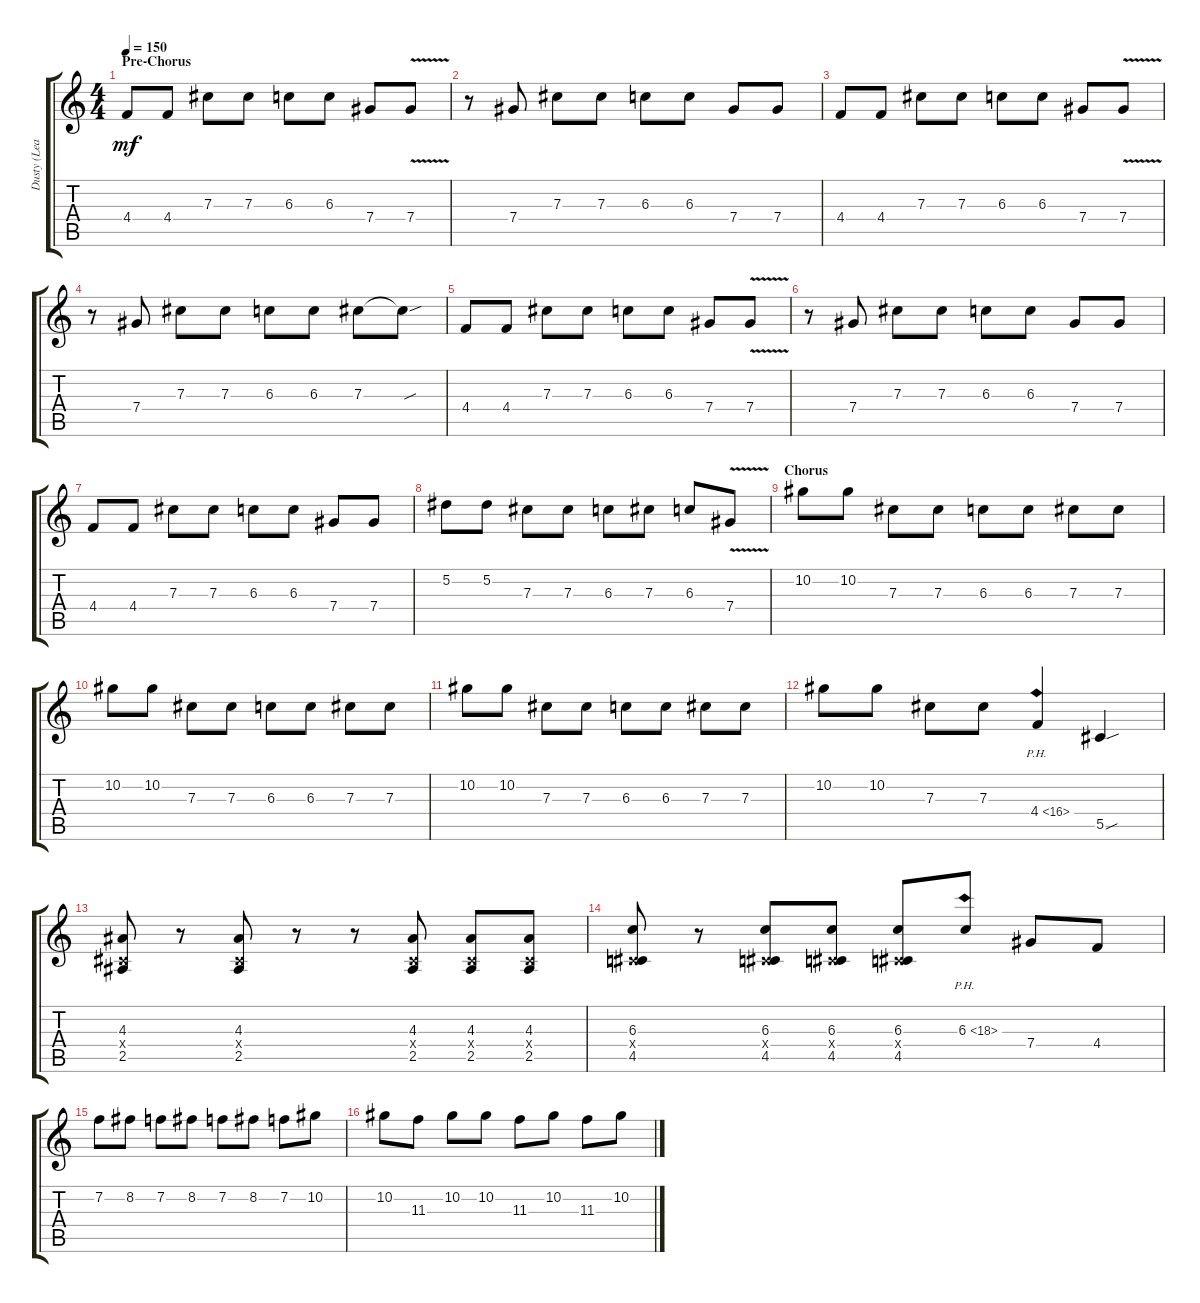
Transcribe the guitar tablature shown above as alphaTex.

\track ("Dusty (Lead)" "Dusty (Lea") {instrument distortionguitar}
\staff {score tabs}
\tuning (Eb4 Bb3 Gb3 Db3 Ab2 Db2) {hide}
\ts (4 4)
\section ("" "Pre-Chorus")
\tempo 150
\clef g2
\ks c
4.4.8{dy mf} 4.4.8 7.3.8 7.3.8 6.3.8 6.3.8 7.4.8 7.4{v}.8 |
r.8 7.4.8 7.3.8 7.3.8 6.3.8 6.3.8 7.4.8 7.4.8 |
4.4.8 4.4.8 7.3.8 7.3.8 6.3.8 6.3.8 7.4.8 7.4{v}.8 |
r.8 7.4.8 7.3.8 7.3.8 6.3.8 6.3.8 7.3.8 7.3{sou t}.8 |
4.4.8 4.4.8 7.3.8 7.3.8 6.3.8 6.3.8 7.4.8 7.4{v}.8 |
r.8 7.4.8 7.3.8 7.3.8 6.3.8 6.3.8 7.4.8 7.4.8 |
4.4.8 4.4.8 7.3.8 7.3.8 6.3.8 6.3.8 7.4.8 7.4.8 |
5.2.8 5.2.8 7.3.8 7.3.8 6.3.8 7.3.8 6.3.8 7.4{v}.8 |
\section ("" "Chorus")
10.2.8 10.2.8 7.3.8 7.3.8 6.3.8 6.3.8 7.3.8 7.3.8 |
10.2.8 10.2.8 7.3.8 7.3.8 6.3.8 6.3.8 7.3.8 7.3.8 |
10.2.8 10.2.8 7.3.8 7.3.8 6.3.8 6.3.8 7.3.8 7.3.8 |
10.2.8 10.2.8 7.3.8 7.3.8 4.4{ph 12}.4 5.5{sou}.4 |
(4.3 0.4{x} 2.5).8 r.8 (4.3 0.4{x} 2.5).8 r.8 r.8 (4.3 0.4{x} 2.5).8 (4.3 0.4{x} 2.5).8 (4.3 0.4{x} 2.5).8 |
(6.3 0.4{x} 4.5).8 r.8 (6.3 0.4{x} 4.5).8 (6.3 0.4{x} 4.5).8 (6.3 0.4{x} 4.5).8 6.3{ph 12}.8 7.4.8 4.4.8 |
7.2.8 8.2.8 7.2.8 8.2.8 7.2.8 8.2.8 7.2.8 10.2.8 |
10.2.8 11.3.8 10.2.8 10.2.8 11.3.8 10.2.8 11.3.8 10.2.8
